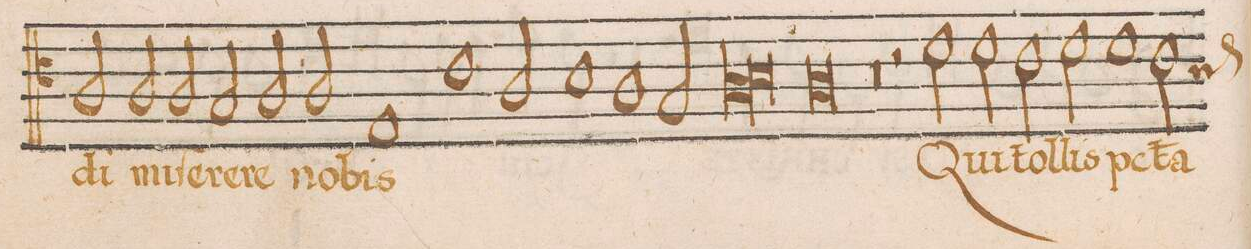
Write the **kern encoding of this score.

**kern	**text
*I"CANTVS	*
*clefC4	*
*k[]	*
*met(c|)	*
*M2/1	*
2A/	-di
2A/	mi-
=82	=82
2A/	-ſe-
2G/	-re-
2A/	-re
2A/	no-
=83	=83
1E	-bis
1c	.
=84	=84
2A/	.
1B	.
1A	.
=85	=85
2G/	.
*lig	*
1A	.
=86	=86
1B	.
*Xlig	*
0A	.
=87	=87
1r	.
=88	=88
1r	.
2r	.
2d\	Qui
=89	=89
2d\	tol-
2c\	-lis
2d\	p(ec)-
1d	-c(a)-
=90	=90
*custos:B	*
2c\	-ta
*-	*-
